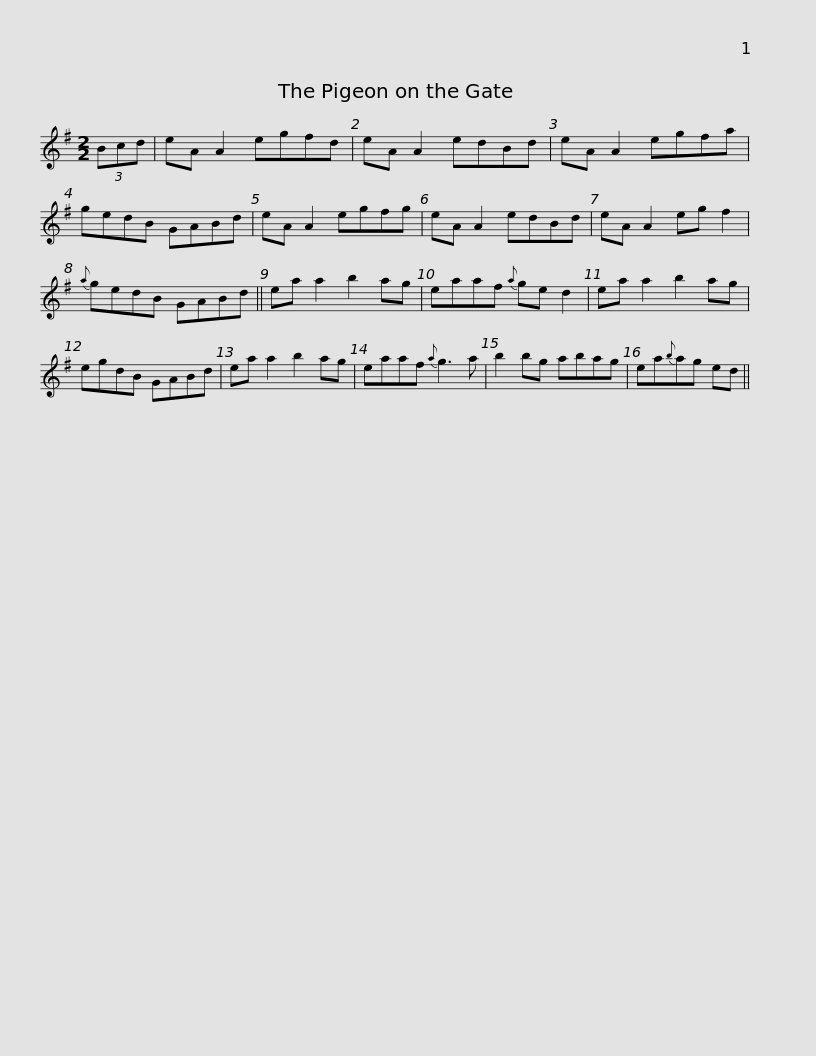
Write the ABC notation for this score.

X:1
L:1/8
M:2/2
I:linebreak $
K:G
V:1 treble
V:1
 (3Bcd | eA A2 egfd | eA A2 edBd | eA A2 egfa | gedB GABd | %5
 eA A2 egfg |$ eA A2 edBd | eA A2 eg f2 |{a} gedB GABd || ea a2 b2 ag | %10
 eaaf{a} ge d2 | ea a2 b2 ag |$ egdB GABd | ea a2 b2 ag | eaaf{a} g3 a | %15
 b2 bg abag | ea{b}ag ed || %17
